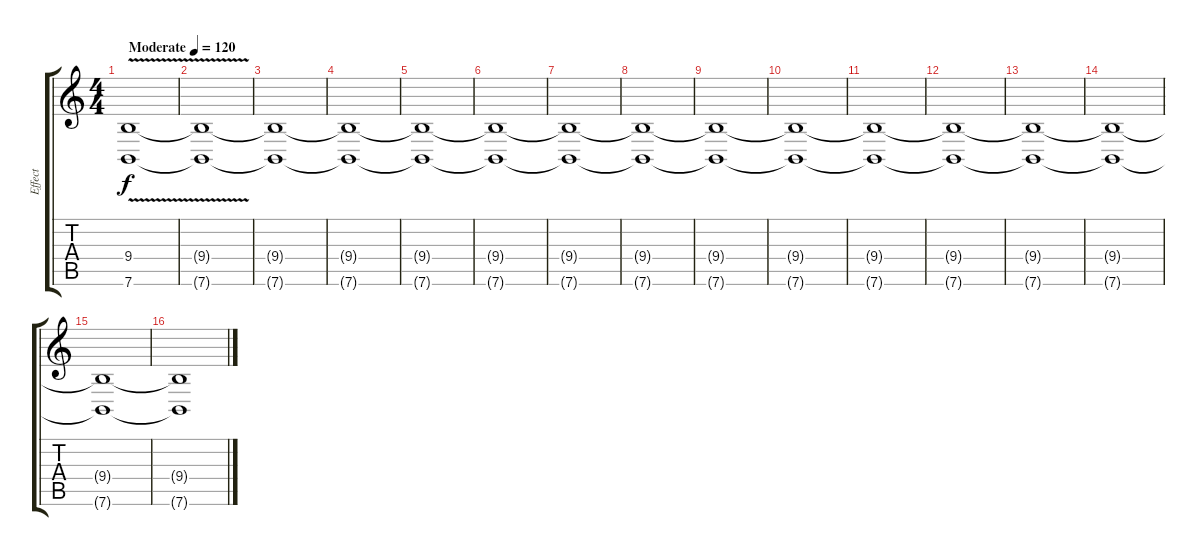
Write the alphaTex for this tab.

\track ("Effect" "Effect") {instrument pad2warm}
\staff {score tabs}
\tuning (E4 B3 G3 D3 A2 E2) {hide}
\ts (4 4)
\tempo (120 "Moderate")
\clef g2
\ks c
(9.4 7.6{v}).1{dy f instrument pad2warm} |
(9.4{t} 7.6{t}).1 |
(9.4{t} 7.6{t}).1 |
(9.4{t} 7.6{t}).1 |
(9.4{t} 7.6{t}).1 |
(9.4{t} 7.6{t}).1 |
(9.4{t} 7.6{t}).1 |
(9.4{t} 7.6{t}).1 |
(9.4{t} 7.6{t}).1 |
(9.4{t} 7.6{t}).1 |
(9.4{t} 7.6{t}).1 |
(9.4{t} 7.6{t}).1 |
(9.4{t} 7.6{t}).1 |
(9.4{t} 7.6{t}).1 |
(9.4{t} 7.6{t}).1 |
(9.4{t} 7.6{t}).1
